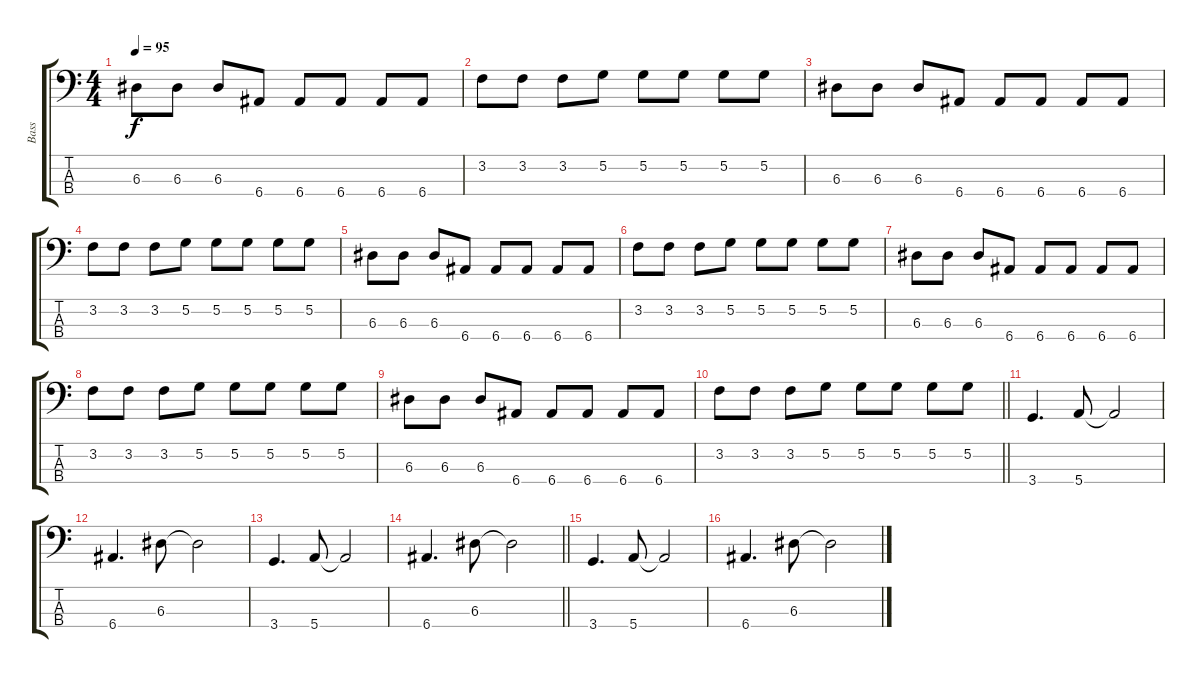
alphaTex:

\track ("Bass" "Bass") {instrument electricbassfinger}
\staff {score tabs}
\tuning (G2 D2 A1 E1) {hide}
\ts (4 4)
\tempo 95
\clef f4
\ks c
6.3.8{dy f} 6.3.8 6.3.8 6.4.8 6.4.8 6.4.8 6.4.8 6.4.8 |
3.2.8 3.2.8 3.2.8 5.2.8 5.2.8 5.2.8 5.2.8 5.2.8 |
6.3.8 6.3.8 6.3.8 6.4.8 6.4.8 6.4.8 6.4.8 6.4.8 |
3.2.8 3.2.8 3.2.8 5.2.8 5.2.8 5.2.8 5.2.8 5.2.8 |
6.3.8 6.3.8 6.3.8 6.4.8 6.4.8 6.4.8 6.4.8 6.4.8 |
3.2.8 3.2.8 3.2.8 5.2.8 5.2.8 5.2.8 5.2.8 5.2.8 |
6.3.8 6.3.8 6.3.8 6.4.8 6.4.8 6.4.8 6.4.8 6.4.8 |
3.2.8 3.2.8 3.2.8 5.2.8 5.2.8 5.2.8 5.2.8 5.2.8 |
6.3.8 6.3.8 6.3.8 6.4.8 6.4.8 6.4.8 6.4.8 6.4.8 |
\barLineRight lightlight
3.2.8 3.2.8 3.2.8 5.2.8 5.2.8 5.2.8 5.2.8 5.2.8 |
3.4.4{d} 5.4.8 5.4{t}.2 |
6.4.4{d} 6.3.8 6.3{t}.2 |
3.4.4{d} 5.4.8 5.4{t}.2 |
\barLineRight lightlight
6.4.4{d} 6.3.8 6.3{t}.2 |
3.4.4{d} 5.4.8 5.4{t}.2 |
6.4.4{d} 6.3.8 6.3{t}.2
